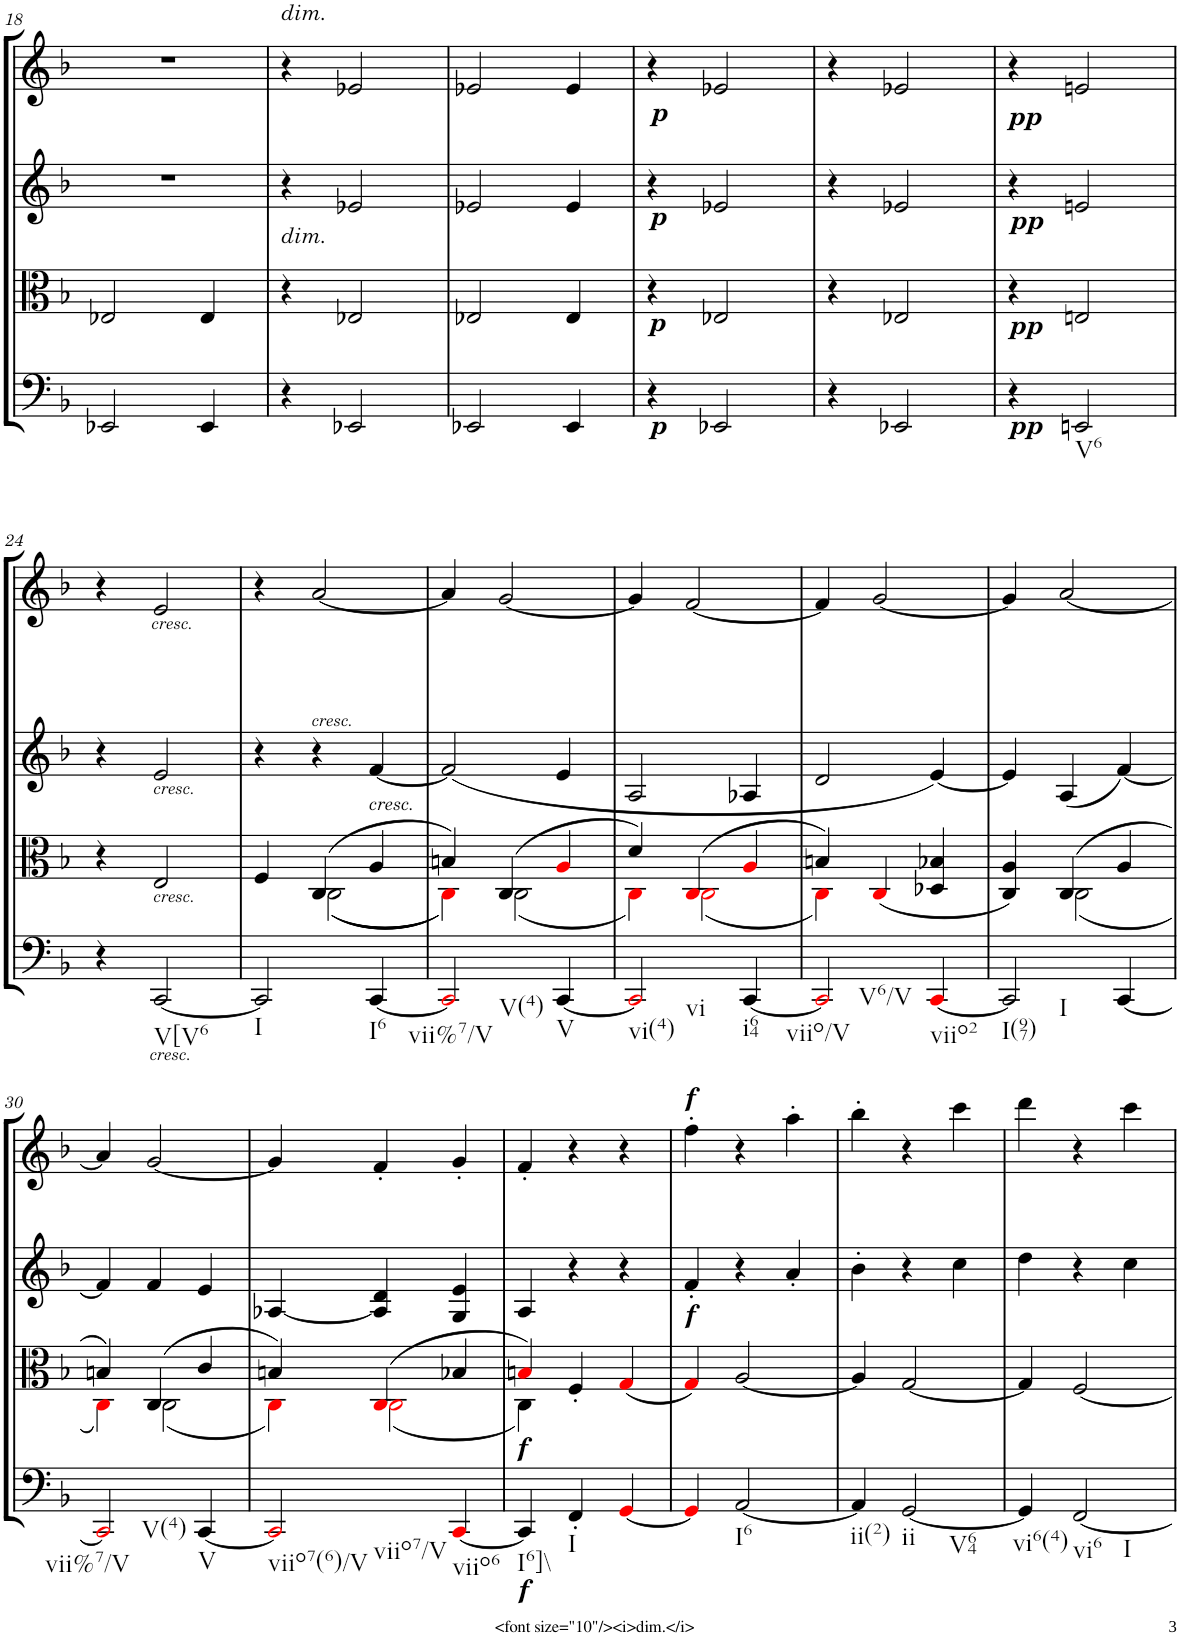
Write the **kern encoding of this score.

**kern	**kern	**kern	**kern
*part4	*part3	*part2	*part1
*staff4	*staff3	*staff2	*staff1
*I"Cello	*I"Viola	*I"2nd Violin	*I"1st Violin
*	*I'Vla	*I'Vln	*I'Vln
!!LO:PB:g=z
*clefF4	*clefC3	*clefG2	*clefG2
*k[b-]	*k[b-]	*k[b-]	*k[b-]
*F:	*F:	*F:	*F:
*M3/4	*M3/4	*M3/4	*M3/4
=18	=18	=18	=18
2EE-X/	2E-X/	2.r	2.r
4EE-/	4E-/	.	.
=19	=19	=19	=19
!	!	!	!LO:TX:a:i:t=dim.
!	!LO:TX:a:i:t=dim.	!	!
4r	4r	4r	4r
2EE-X/	2E-X/	2e-X/	2e-X/
=20	=20	=20	=20
2EE-X/	2E-X/	2e-X/	2e-X/
4EE-/	4E-/	4e-/	4e-/
=21	=21	=21	=21
!	!	!LO:TX:a:Bi:t=p	!
!	!LO:TX:a:Bi:t=p	!	!
!LO:TX:a:Bi:t=p	!	!	!
!LO:TX:b:Bi:t=p	!	!	!
4r	4r	4r	4r
2EE-X/	2E-X/	2e-X/	2e-X/
=22	=22	=22	=22
4r	4r	4r	4r
2EE-X/	2E-X/	2e-X/	2e-X/
=23	=23	=23	=23
!	!	!LO:TX:a:Bi:t=pp	!
!	!LO:TX:a:Bi:t=pp	!	!
!LO:TX:a:Bi:t=pp	!	!	!
!LO:TX:b:Bi:t=pp	!	!	!
4r	4r	4r	4r
!LO:TX:b:t=V6	!	!	!
2EEn/	2En/	2en/	2en/
!!LO:LB:g=z
=24	=24	=24	=24
4r	4r	4r	4r
!	!	!	!LO:TX:b:i:t=cresc.
!	!	!LO:TX:b:i:t=cresc.	!
!	!LO:TX:b:i:t=cresc.	!	!
!LO:TX:b:i:t=cresc.	!	!	!
!LO:TX:b:t=V[V6	!	!	!
[2CC/	2E/	2e/	2e/
=25	=25	=25	=25
*	*^	*	*
!LO:TX:b:t=I	!	!	!	!
2CC/]	4F/	4ryy	4r	4r
!	!	!	!	!LO:TX:b:i:t=cresc.
.	(4C/	((2C\	4r	[2a/
!	!	!	!LO:TX:b:i:t=cresc.	!
!LO:TX:b:t=I6	!	!	!	!
[4CC/	4A/	.	[4f/	.
=26	=26	=26	=26	=26
!LO:TX:b:t=vii%7/V	!	!	!	!
!LO:TX:b:t=V(4)	!	!	!	!
2CCi/]	4Bn/)	4Ci\))	(2f/]	4a/]
.	(4C/	(2C\	.	[2g/
!LO:TX:b:t=V	!	!	!	!
[4CC/	4Ai/	.	4e/	.
=27	=27	=27	=27	=27
!LO:TX:b:t=vi(4)	!	!	!	!
!LO:TX:b:t=vi	!	!	!	!
2CCi/]	4d/)	4Ci\)	2A/	4g/]
.	(4Ci/	(2Ci\	.	[2f/
!LO:TX:b:t=i64	!	!	!	!
[4CC/	4Ai/	.	4A-X/	.
=28	=28	=28	=28	=28
!LO:TX:b:t=viio/V	!	!	!	!
!LO:TX:b:t=V6/V	!	!	!	!
2CCi/]	4Bn/)	4Ci\)	2d/	4f/]
.	(4Ci/	2ryy	.	[2g/
!LO:TX:b:t=viio2	!	!	!	!
[4CCi/	4D-X/ 4B-X/	.	[4e/)	.
=29	=29	=29	=29	=29
!LO:TX:b:t=I(97)	!	!	!	!
!LO:TX:b:t=I	!	!	!	!
2CC/]	4C/ 4A/)	4ryy	4e/]	4g/]
.	(4C/	(2C\	(4A/	[2a/
[4CC/	4A/	.	[4f/)	.
!!LO:LB:g=z
=30	=30	=30	=30	=30
!LO:TX:b:t=vii%7/V	!	!	!	!
!LO:TX:b:t=V(4)	!	!	!	!
2CCi/]	4Bn/)	4Ci\)	4f/]	4a/]
.	(4C/	(2C\	4f/	[2g/
!LO:TX:b:t=V	!	!	!	!
[4CC/	4c/	.	4e/	.
=31	=31	=31	=31	=31
!LO:TX:b:t=viio7(6)/V	!	!	!	!
!LO:TX:b:t=viio7/V	!	!	!	!
2CCi/]	4Bn/)	4Ci\)	[4A-X/	4g/]
.	(4Ci/	(2Ci\	4A-/] 4d/	4f'/
!LO:TX:b:t=viio6	!	!	!	!
[4CCi/	4B-X/	.	4G/ 4e/	4g'/
=32	=32	=32	=32	=32
!LO:TX:a:Bi:t=f	!	!	!	!
!LO:TX:b:Bi:t=f	!	!	!	!
!LO:TX:b:t=I6]\\	!	!	!	!
4CC/]	4Bni/)	4C\)	4A/	4f'/
!LO:TX:b:t=I	!	!	!	!
4FF'/	4F'/	2ryy	4r	4r
[4GGi/	(4Gi/	.	4r	4r
*	*v	*v	*	*
=33	=33	=33	=33
!	!	!	!LO:TX:a:Bi:t=f
!	!LO:TX:a:Bi:t=f	!	!
4GGi/]	4Gi/)	4f'/	4ff'\
!LO:TX:b:t=I6	!	!	!
[2AA/	[2A/	4r	4r
.	.	4a'/	4aa'\
=34	=34	=34	=34
!LO:TX:b:t=ii(2)	!	!	!
4AA/]	4A/]	4b-'\	4bb-'\
!LO:TX:b:t=ii	!	!	!
!LO:TX:b:t=V64	!	!	!
[2GG/	[2G/	4r	4r
.	.	4cc\	4ccc\
=35	=35	=35	=35
!LO:TX:b:t=vi6(4)	!	!	!
4GG/]	4G/]	4dd\	4ddd\
!LO:TX:b:t=vi6	!	!	!
!LO:TX:b:t=I	!	!	!
[2FF/	[2F/	4r	4r
.	.	4cc\	4ccc\
=	=	=	=
*-	*-	*-	*-
